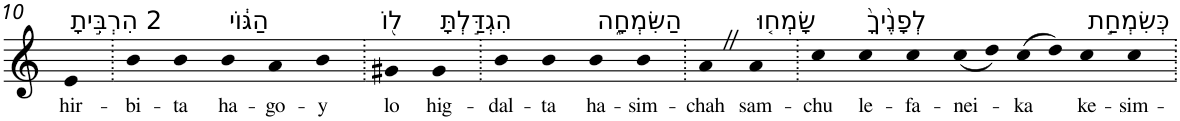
**kern	**text
*part1	*part1
*staff1	*staff1
*I"Piano	*
*I'Pno	*
!!LO:PB:g=z
*clefG2	*
*k[]	*
=10	=10
!LO:TX:a:t=2 הִרְבִּ֣יתָ	!
!	!LO:LY:b
4e	hir-
=11.	=11.
!	!LO:LY:b
4b	-bi-
!	!LO:LY:b
4b	-ta
!LO:TX:a:t=הַגּ֔וֹי	!
!	!LO:LY:b
4b	ha-
!	!LO:LY:b
4a	-go-
!	!LO:LY:b
4b	-y
=12.	=12.
!LO:TX:a:t=ל֖וֹ	!
!	!LO:LY:b
4g#X	lo
!LO:TX:a:t=הִגְדַּ֣לְתָּ	!
!	!LO:LY:b
4g#	hig-
=13.	=13.
!	!LO:LY:b
4b	-dal-
!	!LO:LY:b
4b	-ta
!LO:TX:a:t=הַשִּׂמְחָ֑ה	!
!	!LO:LY:b
4b	ha-
!	!LO:LY:b
4b	-sim-
=14.	=14.
!	!LO:LY:b
4aZ	-chah
!LO:TX:a:t=שָׂמְח֤וּ	!
!	!LO:LY:b
4a	sam-
=15.	=15.
!	!LO:LY:b
4cc	-chu
!LO:TX:a:t=לְפָנֶ֙יךָ֙	!
!	!LO:LY:b
4cc	le-
!	!LO:LY:b
4cc	-fa-
!	!LO:LY:b
(<8cc	-nei-
8dd)	.
!	!LO:LY:b
(8cc	-ka
8dd)	.
!LO:TX:a:t=כְּשִׂמְחַ֣ת	!
!	!LO:LY:b
4cc	ke-
!	!LO:LY:b
4cc	-sim-
=.	=.
*-	*-
